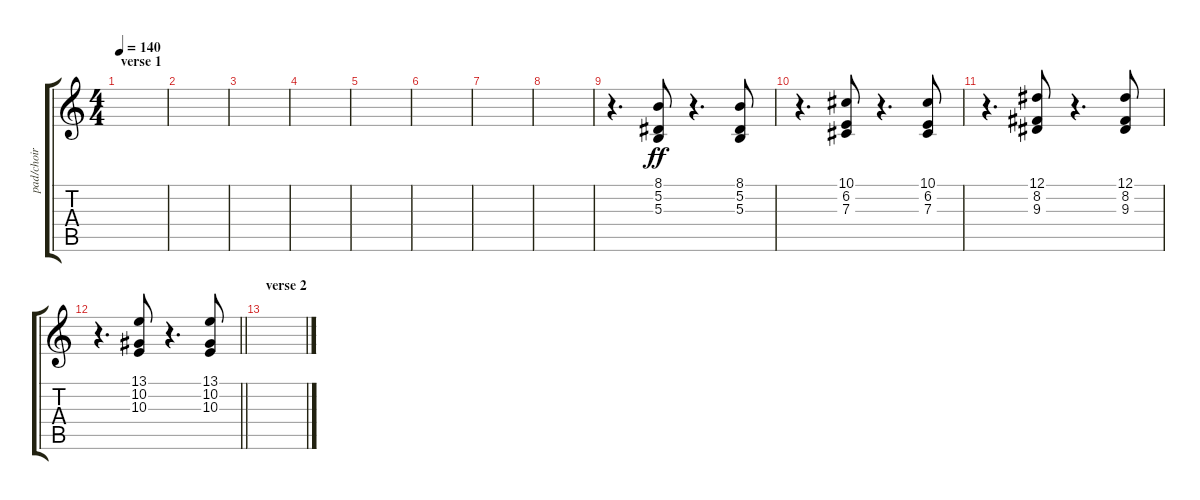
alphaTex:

\track ("pad/choir" "pad/choir") {instrument fx7echoes}
\staff {score tabs}
\tuning (Eb4 Bb3 Gb3 Db3 Ab2 Db2) {hide}
\ts (4 4)
\section ("" "verse 1")
\tempo 140
\clef g2
\ks c
|
|
|
|
|
|
|
|
r.4{d volume 10 instrument fx7echoes} (8.1 5.2 5.3).8{dy ff} r.4{d} (8.1 5.2 5.3).8 |
r.4{d} (10.1 6.2 7.3).8 r.4{d} (10.1 6.2 7.3).8 |
r.4{d} (12.1 8.2 9.3).8 r.4{d} (12.1 8.2 9.3).8 |
\barLineRight lightlight
r.4{d} (13.1 10.2 10.3).8 r.4{d} (13.1 10.2 10.3).8 |
\section ("" "verse 2")
